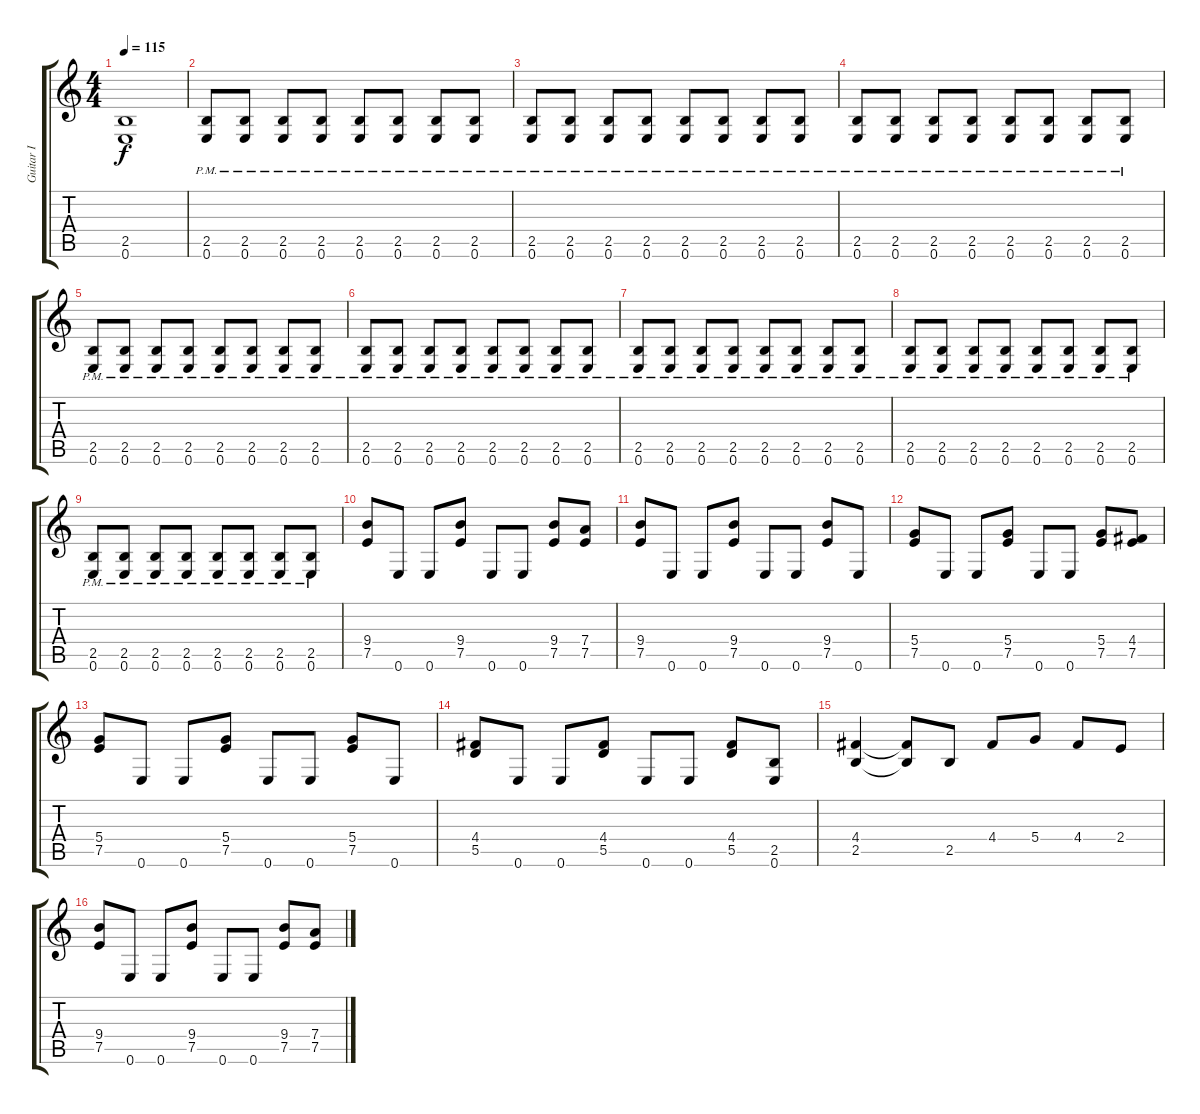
\track ("Guitar I" "Guitar I") {instrument distortionguitar}
\staff {score tabs}
\tuning (E4 B3 G3 D3 A2 E2) {hide}
\ts (4 4)
\tempo 115
\clef g2
\ks c
(2.5{t} 0.6{t}).1{dy f} |
(2.5{pm} 0.6{pm}).8 (2.5{pm} 0.6{pm}).8 (2.5{pm} 0.6{pm}).8 (2.5{pm} 0.6{pm}).8 (2.5{pm} 0.6{pm}).8 (2.5{pm} 0.6{pm}).8 (2.5{pm} 0.6{pm}).8 (2.5{pm} 0.6{pm}).8 |
(2.5{pm} 0.6{pm}).8 (2.5{pm} 0.6{pm}).8 (2.5{pm} 0.6{pm}).8 (2.5{pm} 0.6{pm}).8 (2.5{pm} 0.6{pm}).8 (2.5{pm} 0.6{pm}).8 (2.5{pm} 0.6{pm}).8 (2.5{pm} 0.6{pm}).8 |
(2.5{pm} 0.6{pm}).8 (2.5{pm} 0.6{pm}).8 (2.5{pm} 0.6{pm}).8 (2.5{pm} 0.6{pm}).8 (2.5{pm} 0.6{pm}).8 (2.5{pm} 0.6{pm}).8 (2.5{pm} 0.6{pm}).8 (2.5{pm} 0.6{pm}).8 |
(2.5{pm} 0.6{pm}).8 (2.5{pm} 0.6{pm}).8 (2.5{pm} 0.6{pm}).8 (2.5{pm} 0.6{pm}).8 (2.5{pm} 0.6{pm}).8 (2.5{pm} 0.6{pm}).8 (2.5{pm} 0.6{pm}).8 (2.5{pm} 0.6{pm}).8 |
(2.5{pm} 0.6{pm}).8 (2.5{pm} 0.6{pm}).8 (2.5{pm} 0.6{pm}).8 (2.5{pm} 0.6{pm}).8 (2.5{pm} 0.6{pm}).8 (2.5{pm} 0.6{pm}).8 (2.5{pm} 0.6{pm}).8 (2.5{pm} 0.6{pm}).8 |
(2.5{pm} 0.6{pm}).8 (2.5{pm} 0.6{pm}).8 (2.5{pm} 0.6{pm}).8 (2.5{pm} 0.6{pm}).8 (2.5{pm} 0.6{pm}).8 (2.5{pm} 0.6{pm}).8 (2.5{pm} 0.6{pm}).8 (2.5{pm} 0.6{pm}).8 |
(2.5{pm} 0.6{pm}).8 (2.5{pm} 0.6{pm}).8 (2.5{pm} 0.6{pm}).8 (2.5{pm} 0.6{pm}).8 (2.5{pm} 0.6{pm}).8 (2.5{pm} 0.6{pm}).8 (2.5{pm} 0.6{pm}).8 (2.5{pm} 0.6{pm}).8 |
(2.5{pm} 0.6{pm}).8 (2.5{pm} 0.6{pm}).8 (2.5{pm} 0.6{pm}).8 (2.5{pm} 0.6{pm}).8 (2.5{pm} 0.6{pm}).8 (2.5{pm} 0.6{pm}).8 (2.5{pm} 0.6{pm}).8 (2.5{pm} 0.6{pm}).8 |
(9.4 7.5).8 0.6.8 0.6.8 (9.4 7.5).8 0.6.8 0.6.8 (9.4 7.5).8 (7.4 7.5).8 |
(9.4 7.5).8 0.6.8 0.6.8 (9.4 7.5).8 0.6.8 0.6.8 (9.4 7.5).8 0.6.8 |
(5.4 7.5).8 0.6.8 0.6.8 (5.4 7.5).8 0.6.8 0.6.8 (5.4 7.5).8 (4.4 7.5).8 |
(5.4 7.5).8 0.6.8 0.6.8 (5.4 7.5).8 0.6.8 0.6.8 (5.4 7.5).8 0.6.8 |
(4.4 5.5).8 0.6.8 0.6.8 (4.4 5.5).8 0.6.8 0.6.8 (4.4 5.5).8 (2.5 0.6).8 |
(4.4 2.5).4 (4.4{t} 2.5{t}).8 2.5.8 4.4.8 5.4.8 4.4.8 2.4.8 |
(9.4 7.5).8 0.6.8 0.6.8 (9.4 7.5).8 0.6.8 0.6.8 (9.4 7.5).8 (7.4 7.5).8
